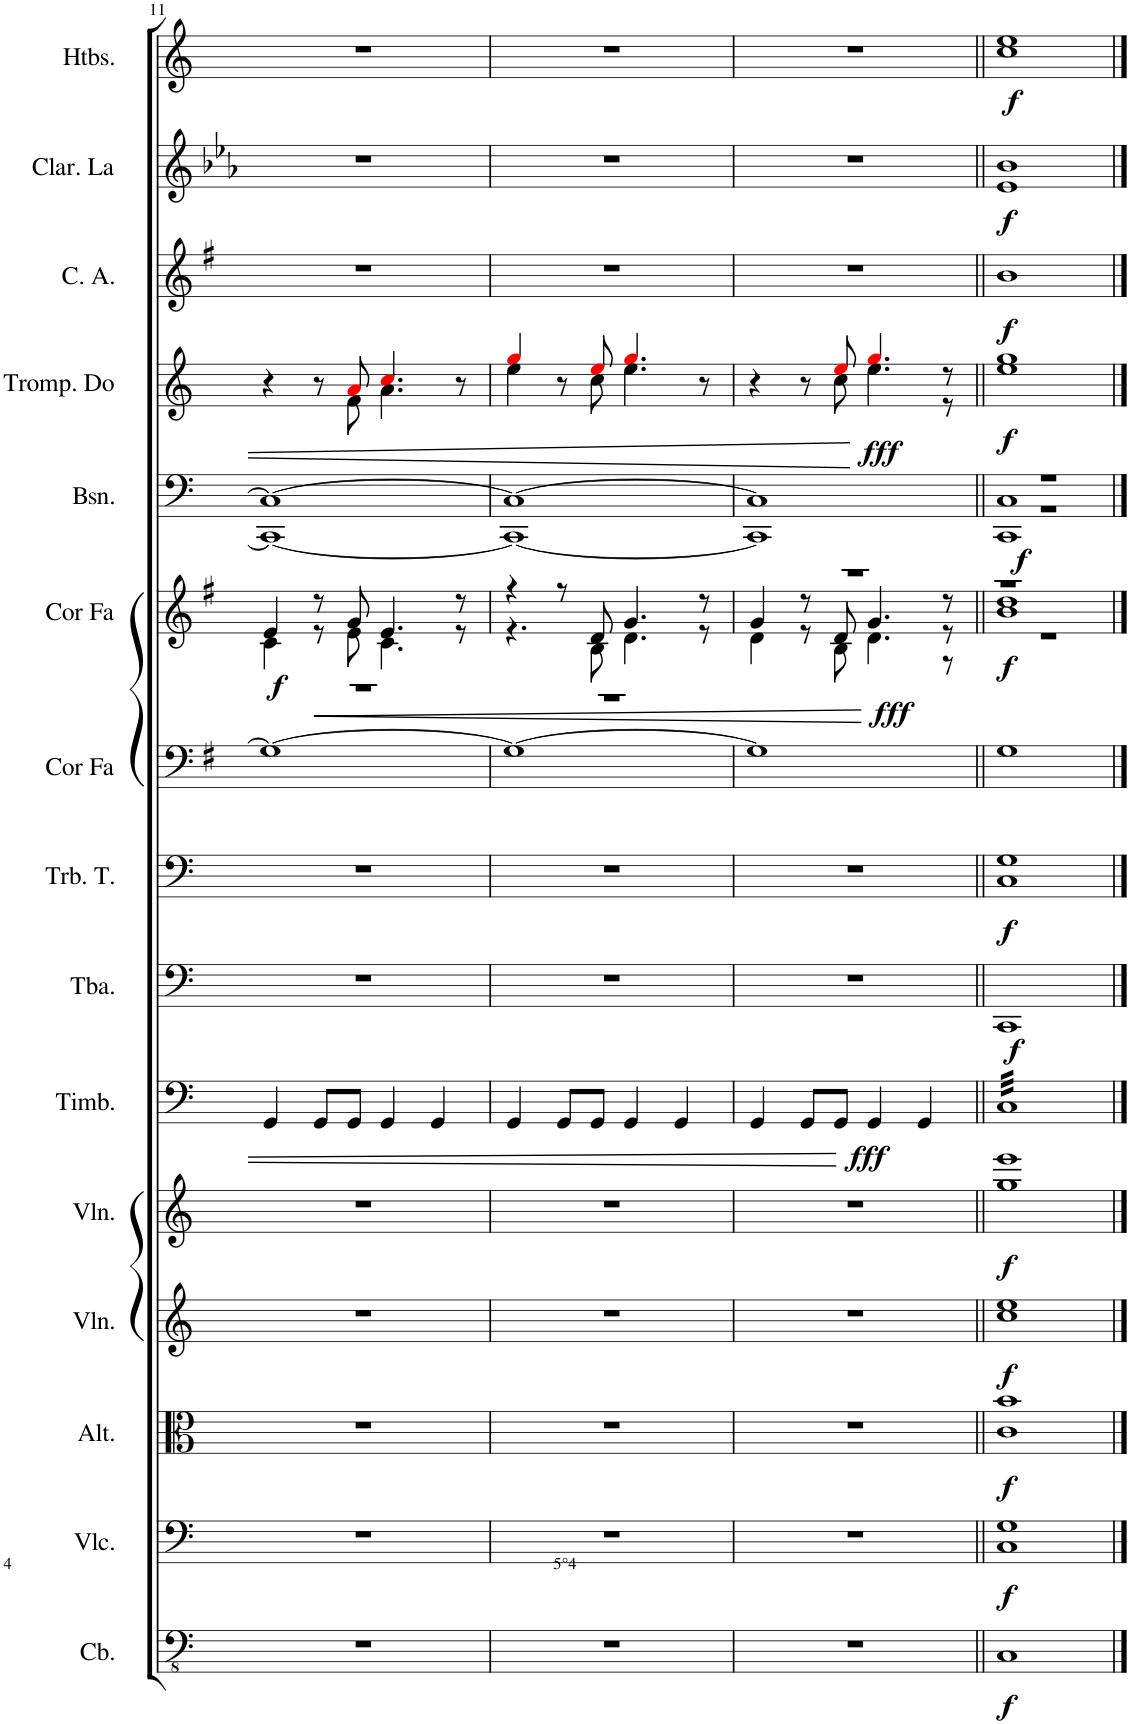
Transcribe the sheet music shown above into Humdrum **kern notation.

**kern	**dynam	**kern	**dynam	**kern	**dynam	**kern	**dynam	**kern	**dynam	**kern	**dynam	**kern	**dynam	**kern	**dynam	**kern	**kern	**dynam	**kern	**dynam	**kern	**dynam	**kern	**dynam	**kern	**dynam	**kern	**dynam
*part15	*part15	*part14	*part14	*part13	*part13	*part12	*part12	*part11	*part11	*part10	*part10	*part9	*part9	*part8	*part8	*part7	*part6	*part6	*part5	*part5	*part4	*part4	*part3	*part3	*part2	*part2	*part1	*part1
*staff15	*staff15	*staff14	*staff14	*staff13	*staff13	*staff12	*staff12	*staff11	*staff11	*staff10	*staff10	*staff9	*staff9	*staff8	*staff8	*staff7	*staff6	*staff6	*staff5	*staff5	*staff4	*staff4	*staff3	*staff3	*staff2	*staff2	*staff1	*staff1
*I"Contrebasse	*	*I"Violoncelle	*	*I"Alto	*	*I"Violon	*	*I"Violon	*	*I"Timbales	*	*I"Tuba	*	*I"Trombone ténor	*	*I"Cor en Fa	*I"Cor en Fa	*	*I"Basson	*	*I"Trompette en Do	*	*I"Cor anglais	*	*I"Clarinette en La	*	*I"Hautbois	*
*I'Cb.	*	*I'Vlc.	*	*I'Alt.	*	*I'Vln.	*	*I'Vln.	*	*I'Timb.	*	*I'Tba.	*	*I'Trb. T.	*	*I'Cor Fa	*I'Cor Fa	*	*I'Bsn.	*	*I'Tromp. Do	*	*I'C. A.	*	*I'Clar. La	*	*I'Htbs.	*
!!LO:PB:g=z
*clefFv4	*	*clefF4	*	*clefC3	*	*clefG2	*	*clefG2	*	*clefF4	*	*clefF4	*	*clefF4	*	*clefF4	*clefG2	*	*clefF4	*	*clefG2	*	*clefG2	*	*clefG2	*	*clefG2	*
*	*	*	*	*	*	*	*	*	*	*	*	*	*	*	*	*Trd4c7	*Trd4c7	*	*	*	*Trd1c2	*	*Trd4c7	*	*Trd2c3	*	*	*
*k[]	*	*k[]	*	*k[]	*	*k[]	*	*k[]	*	*k[]	*	*k[]	*	*k[]	*	*k[f#]	*k[f#]	*	*k[]	*	*k[]	*	*k[f#]	*	*k[b-e-a-]	*	*k[]	*
*M2/2	*	*M2/2	*	*M2/2	*	*M2/2	*	*M2/2	*	*M2/2	*	*M2/2	*	*M2/2	*	*M2/2	*M2/2	*	*M2/2	*	*M2/2	*	*M2/2	*	*M2/2	*	*M2/2	*
*met(c|)	*	*met(c|)	*	*met(c|)	*	*met(c|)	*	*met(c|)	*	*met(c|)	*	*met(c|)	*	*met(c|)	*	*met(c|)	*met(c|)	*	*met(c|)	*	*met(c|)	*	*met(c|)	*	*met(c|)	*	*met(c|)	*
=11	=11	=11	=11	=11	=11	=11	=11	=11	=11	=11	=11	=11	=11	=11	=11	=11	=11	=11	=11	=11	=11	=11	=11	=11	=11	=11	=11	=11
*	*	*	*	*	*	*	*	*	*	*	*	*	*	*	*	*	*^	*	*^	*	*^	*	*	*	*	*	*	*
*	*	*	*	*	*	*	*	*	*	*	*	*	*	*	*	*	*	*^	*	*	*	*	*	*	*	*	*	*	*	*	*
!	!	!	!	!	!	!	!	!	!	!	!	!	!	!	!	!	!	!	!	!LO:DY:b	!	!	!	!	!	!	!	!	!	!	!	!
1r	.	1r	.	1r	.	1r	.	1r	.	4GG/	.	1r	.	1r	.	1G_	4e/	4c\	1r	f	1C_	1CC_	.	4r	4.ryy	.	1r	.	1r	.	1r	.
!	!	!	!	!	!	!	!	!	!	!	!	!	!	!	!	!	!	!	!	!LO:HP:b	!	!	!	!	!	!	!	!	!	!	!	!
.	.	.	.	.	.	.	.	.	.	8GG/L	.	.	.	.	.	.	8r	8r	.	<	.	.	.	8r	.	.	.	.	.	.	.	.
.	.	.	.	.	.	.	.	.	.	8GG/J	.	.	.	.	.	.	8g/	8e\	.	.	.	.	.	8ai/	8f\	.	.	.	.	.	.	.
.	.	.	.	.	.	.	.	.	.	4GG/	.	.	.	.	.	.	4.e/	4.c\	.	.	.	.	.	4.cci/	4.a\	.	.	.	.	.	.	.
.	.	.	.	.	.	.	.	.	.	4GG/	.	.	.	.	.	.	.	.	.	.	.	.	.	.	.	.	.	.	.	.	.	.
.	.	.	.	.	.	.	.	.	.	.	.	.	.	.	.	.	8r	8r	.	.	.	.	.	8r	8ryy	.	.	.	.	.	.	.
=12	=12	=12	=12	=12	=12	=12	=12	=12	=12	=12	=12	=12	=12	=12	=12	=12	=12	=12	=12	=12	=12	=12	=12	=12	=12	=12	=12	=12	=12	=12	=12	=12
1r	.	1r	.	1r	.	1r	.	1r	.	4GG/	.	1r	.	1r	.	1G_	4r	4.r	1r	.	1C_	1CC_	.	4ggi/	4ee\	.	1r	.	1r	.	1r	.
.	.	.	.	.	.	.	.	.	.	8GG/L	.	.	.	.	.	.	8r	.	.	.	.	.	.	8r	8ryy	.	.	.	.	.	.	.
.	.	.	.	.	.	.	.	.	.	8GG/J	.	.	.	.	.	.	8d/	8B\	.	.	.	.	.	8eei/	8cc\	.	.	.	.	.	.	.
.	.	.	.	.	.	.	.	.	.	4GG/	.	.	.	.	.	.	4.g/	4.d\	.	.	.	.	.	4.ggi/	4.ee\	.	.	.	.	.	.	.
.	.	.	.	.	.	.	.	.	.	4GG/	.	.	.	.	.	.	.	.	.	.	.	.	.	.	.	.	.	.	.	.	.	.
.	.	.	.	.	.	.	.	.	.	.	.	.	.	.	.	.	8r	8r	.	.	.	.	.	8r	8ryy	.	.	.	.	.	.	.
=13	=13	=13	=13	=13	=13	=13	=13	=13	=13	=13	=13	=13	=13	=13	=13	=13	=13	=13	=13	=13	=13	=13	=13	=13	=13	=13	=13	=13	=13	=13	=13	=13
*	*	*	*	*	*	*	*	*	*	*	*	*	*	*	*	*	*	*	*^	*	*	*	*	*	*	*	*	*	*	*	*	*
1r	.	1r	.	1r	.	1r	.	1r	.	4GG/	.	1r	.	1r	.	1G]	1r	4d\	4g/	2..ryy	.	1C]	1CC]	.	4r	4.ryy	.	1r	.	1r	.	1r	.
.	.	.	.	.	.	.	.	.	.	8GG/L	.	.	.	.	.	.	.	8r	8r	.	.	.	.	.	8r	.	.	.	.	.	.	.	.
.	.	.	.	.	.	.	.	.	.	8GG/J	.	.	.	.	.	.	.	8B\	8d/	.	.	.	.	.	8eei/	8cc\	.	.	.	.	.	.	.
!	!	!	!	!	!	!	!	!	!	!	!LO:DY:b	!	!	!	!	!	!	!	!	!	!LO:DY:n=1:b	!	!	!	!	!	!LO:DY:b	!	!	!	!	!	!
.	.	.	.	.	.	.	.	.	.	4GG/	fff	.	.	.	.	.	.	4.d\	4.g/	.	[ fff	.	.	.	4.ggi/	4.ee\	fff	.	.	.	.	.	.
.	.	.	.	.	.	.	.	.	.	4GG/	.	.	.	.	.	.	.	.	.	.	.	.	.	.	.	.	.	.	.	.	.	.	.
.	.	.	.	.	.	.	.	.	.	.	.	.	.	.	.	.	.	8r	8r	8r	.	.	.	.	8r	8r	.	.	.	.	.	.	.
=14||	=14||	=14||	=14||	=14||	=14||	=14||	=14||	=14||	=14||	=14||	=14||	=14||	=14||	=14||	=14||	=14||	=14||	=14||	=14||	=14||	=14||	=14||	=14||	=14||	=14||	=14||	=14||	=14||	=14||	=14||	=14||	=14||	=14||
*	*	*	*	*	*	*	*	*	*	*	*	*	*	*	*	*	*	*	*	*	*	*	*^	*	*	*	*	*	*	*	*	*	*
!	!LO:DY:b	!	!LO:DY:b	!	!LO:DY:b	!	!LO:DY:b	!	!LO:DY:b	!	!	!	!LO:DY:b	!	!LO:DY:b	!	!	!	!	!	!LO:DY:b	!	!	!	!LO:DY:b	!	!	!LO:DY:b	!	!LO:DY:b	!	!LO:DY:b	!	!LO:DY:b
*	*	*	*	*	*	*	*	*	*	*	*	*	*	*	*	*	*	*	*v	*v	*	*	*	*	*	*	*	*	*	*	*	*	*	*
*	*	*	*	*	*	*	*	*	*	*tremolo	*	*	*	*	*	*	*	*	*	*	*	*	*	*	*	*	*	*	*	*	*	*	*
1CC	f	1C 1G	f	1c 1b	f	1cc 1ee	f	1gg 1eee	f	32CLLL	.	1CC	f	1C 1G	f	1G	1r	1r	1b 1dd	f	1r	1r	1CC 1C	f	1gg	1ee	f	1b	f	1e- 1b-	f	1cc 1ee	f
.	.	.	.	.	.	.	.	.	.	32C	.	.	.	.	.	.	.	.	.	.	.	.	.	.	.	.	.	.	.	.	.	.	.
.	.	.	.	.	.	.	.	.	.	32C	.	.	.	.	.	.	.	.	.	.	.	.	.	.	.	.	.	.	.	.	.	.	.
.	.	.	.	.	.	.	.	.	.	32C	.	.	.	.	.	.	.	.	.	.	.	.	.	.	.	.	.	.	.	.	.	.	.
.	.	.	.	.	.	.	.	.	.	32C	.	.	.	.	.	.	.	.	.	.	.	.	.	.	.	.	.	.	.	.	.	.	.
.	.	.	.	.	.	.	.	.	.	32C	.	.	.	.	.	.	.	.	.	.	.	.	.	.	.	.	.	.	.	.	.	.	.
.	.	.	.	.	.	.	.	.	.	32C	.	.	.	.	.	.	.	.	.	.	.	.	.	.	.	.	.	.	.	.	.	.	.
.	.	.	.	.	.	.	.	.	.	32C	.	.	.	.	.	.	.	.	.	.	.	.	.	.	.	.	.	.	.	.	.	.	.
.	.	.	.	.	.	.	.	.	.	32C	.	.	.	.	.	.	.	.	.	.	.	.	.	.	.	.	.	.	.	.	.	.	.
.	.	.	.	.	.	.	.	.	.	32C	.	.	.	.	.	.	.	.	.	.	.	.	.	.	.	.	.	.	.	.	.	.	.
.	.	.	.	.	.	.	.	.	.	32C	.	.	.	.	.	.	.	.	.	.	.	.	.	.	.	.	.	.	.	.	.	.	.
.	.	.	.	.	.	.	.	.	.	32C	.	.	.	.	.	.	.	.	.	.	.	.	.	.	.	.	.	.	.	.	.	.	.
.	.	.	.	.	.	.	.	.	.	32C	.	.	.	.	.	.	.	.	.	.	.	.	.	.	.	.	.	.	.	.	.	.	.
.	.	.	.	.	.	.	.	.	.	32C	.	.	.	.	.	.	.	.	.	.	.	.	.	.	.	.	.	.	.	.	.	.	.
.	.	.	.	.	.	.	.	.	.	32C	.	.	.	.	.	.	.	.	.	.	.	.	.	.	.	.	.	.	.	.	.	.	.
.	.	.	.	.	.	.	.	.	.	32C	.	.	.	.	.	.	.	.	.	.	.	.	.	.	.	.	.	.	.	.	.	.	.
.	.	.	.	.	.	.	.	.	.	32C	.	.	.	.	.	.	.	.	.	.	.	.	.	.	.	.	.	.	.	.	.	.	.
.	.	.	.	.	.	.	.	.	.	32C	.	.	.	.	.	.	.	.	.	.	.	.	.	.	.	.	.	.	.	.	.	.	.
.	.	.	.	.	.	.	.	.	.	32C	.	.	.	.	.	.	.	.	.	.	.	.	.	.	.	.	.	.	.	.	.	.	.
.	.	.	.	.	.	.	.	.	.	32C	.	.	.	.	.	.	.	.	.	.	.	.	.	.	.	.	.	.	.	.	.	.	.
.	.	.	.	.	.	.	.	.	.	32C	.	.	.	.	.	.	.	.	.	.	.	.	.	.	.	.	.	.	.	.	.	.	.
.	.	.	.	.	.	.	.	.	.	32C	.	.	.	.	.	.	.	.	.	.	.	.	.	.	.	.	.	.	.	.	.	.	.
.	.	.	.	.	.	.	.	.	.	32C	.	.	.	.	.	.	.	.	.	.	.	.	.	.	.	.	.	.	.	.	.	.	.
.	.	.	.	.	.	.	.	.	.	32C	.	.	.	.	.	.	.	.	.	.	.	.	.	.	.	.	.	.	.	.	.	.	.
.	.	.	.	.	.	.	.	.	.	32C	.	.	.	.	.	.	.	.	.	.	.	.	.	.	.	.	.	.	.	.	.	.	.
.	.	.	.	.	.	.	.	.	.	32C	.	.	.	.	.	.	.	.	.	.	.	.	.	.	.	.	.	.	.	.	.	.	.
.	.	.	.	.	.	.	.	.	.	32C	.	.	.	.	.	.	.	.	.	.	.	.	.	.	.	.	.	.	.	.	.	.	.
.	.	.	.	.	.	.	.	.	.	32C	.	.	.	.	.	.	.	.	.	.	.	.	.	.	.	.	.	.	.	.	.	.	.
.	.	.	.	.	.	.	.	.	.	32C	.	.	.	.	.	.	.	.	.	.	.	.	.	.	.	.	.	.	.	.	.	.	.
.	.	.	.	.	.	.	.	.	.	32C	.	.	.	.	.	.	.	.	.	.	.	.	.	.	.	.	.	.	.	.	.	.	.
.	.	.	.	.	.	.	.	.	.	32C	.	.	.	.	.	.	.	.	.	.	.	.	.	.	.	.	.	.	.	.	.	.	.
.	.	.	.	.	.	.	.	.	.	32CJJJ	.	.	.	.	.	.	.	.	.	.	.	.	.	.	.	.	.	.	.	.	.	.	.
*	*	*	*	*	*	*	*	*	*	*Xtremolo	*	*	*	*	*	*	*	*	*	*	*	*	*	*	*	*	*	*	*	*	*	*	*
*	*	*	*	*	*	*	*	*	*	*	*	*	*	*	*	*	*v	*v	*v	*	*	*	*	*	*v	*v	*	*	*	*	*	*	*
*	*	*	*	*	*	*	*	*	*	*	*	*	*	*	*	*	*	*	*v	*v	*v	*	*	*	*	*	*	*	*	*
==	==	==	==	==	==	==	==	==	==	==	==	==	==	==	==	==	==	==	==	==	==	==	==	==	==	==	==	==
*-	*-	*-	*-	*-	*-	*-	*-	*-	*-	*-	*-	*-	*-	*-	*-	*-	*-	*-	*-	*-	*-	*-	*-	*-	*-	*-	*-	*-
